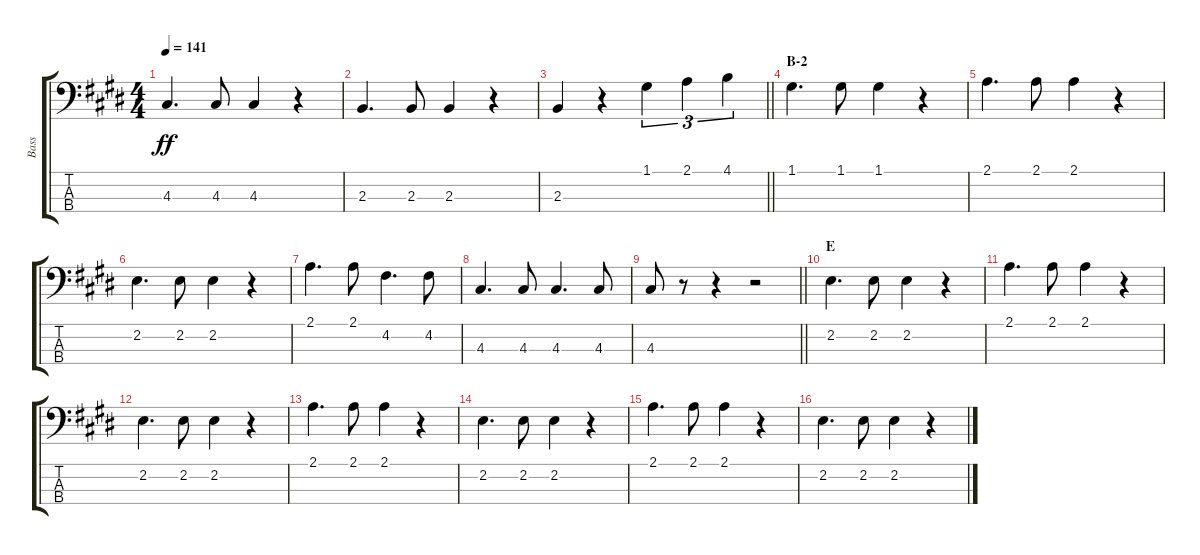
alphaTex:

\track ("Bass" "Bass") {instrument electricbassfinger}
\staff {score tabs}
\tuning (G2 D2 A1 E1) {hide}
\ts (4 4)
\tempo 141
\clef f4
\ks e
4.3.4{d dy ff} 4.3.8 4.3.4 r.4 |
2.3.4{d} 2.3.8 2.3.4 r.4 |
\barLineRight lightlight
2.3.4 r.4 1.1.4{tu (3 2)} 2.1.4{tu (3 2)} 4.1.4{tu (3 2)} |
\section ("" "B-2")
1.1.4{d} 1.1.8 1.1.4 r.4 |
2.1.4{d} 2.1.8 2.1.4 r.4 |
2.2.4{d} 2.2.8 2.2.4 r.4 |
2.1.4{d} 2.1.8 4.2.4{d} 4.2.8 |
4.3.4{d} 4.3.8 4.3.4{d} 4.3.8 |
\barLineRight lightlight
4.3.8 r.8 r.4 r.2 |
\section ("" "E")
2.2.4{d} 2.2.8 2.2.4 r.4 |
2.1.4{d} 2.1.8 2.1.4 r.4 |
2.2.4{d} 2.2.8 2.2.4 r.4 |
2.1.4{d} 2.1.8 2.1.4 r.4 |
2.2.4{d} 2.2.8 2.2.4 r.4 |
2.1.4{d} 2.1.8 2.1.4 r.4 |
2.2.4{d} 2.2.8 2.2.4 r.4
